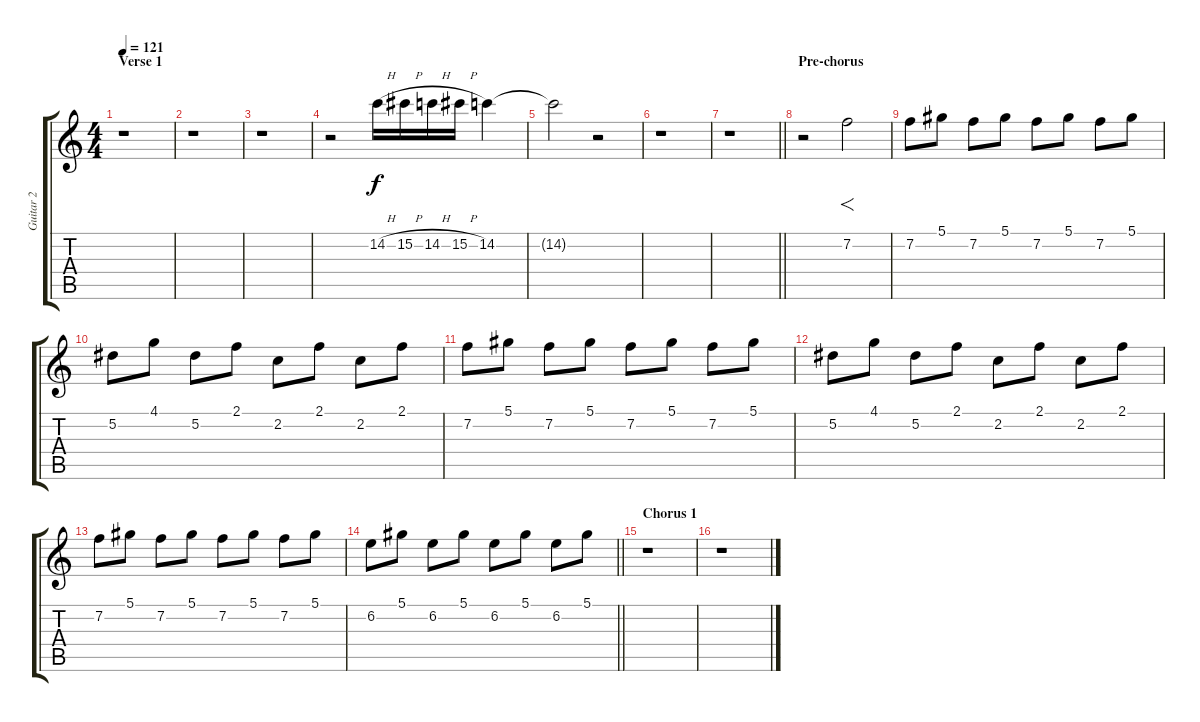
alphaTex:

\track ("Guitar 2" "Guitar 2") {instrument overdrivenguitar}
\staff {score tabs}
\tuning (Eb4 Bb3 Gb3 Db3 Ab2 Eb2) {hide}
\ts (4 4)
\section ("" "Verse 1")
\tempo 121
\clef g2
\ks c
r.1{dy f instrument overdrivenguitar} |
r.1 |
r.1 |
r.2 14.2{h}.16 15.2{h}.16 14.2{h}.16 15.2{h}.16 14.2.4{volume 10} |
14.2{t}.2 r.2 |
r.1 |
\barLineRight lightlight
r.1 |
\section ("" "Pre-chorus")
r.2 7.2.2{f volume 16} |
7.2.8 5.1.8 7.2.8 5.1.8 7.2.8 5.1.8 7.2.8 5.1.8 |
5.2.8 4.1.8 5.2.8 2.1.8 2.2.8 2.1.8 2.2.8 2.1.8 |
7.2.8 5.1.8 7.2.8 5.1.8 7.2.8 5.1.8 7.2.8 5.1.8 |
5.2.8 4.1.8 5.2.8 2.1.8 2.2.8 2.1.8 2.2.8 2.1.8 |
7.2.8 5.1.8 7.2.8 5.1.8 7.2.8 5.1.8 7.2.8 5.1.8 |
\barLineRight lightlight
6.2.8 5.1.8 6.2.8 5.1.8 6.2.8 5.1.8 6.2.8 5.1.8 |
\section ("" "Chorus 1")
r.1 |
r.1
